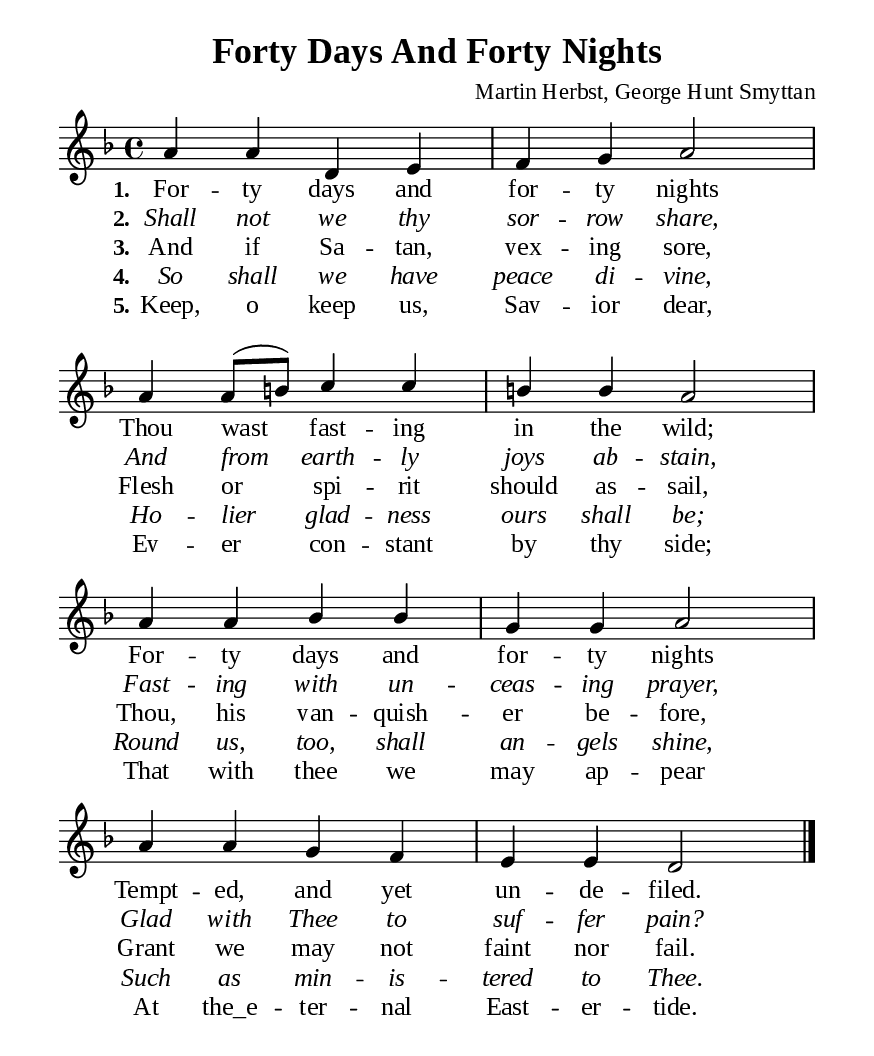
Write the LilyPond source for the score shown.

\version "2.18.2"

\header {
  title = "Forty Days And Forty Nights"
  composer = "Martin Herbst, George Hunt Smyttan"
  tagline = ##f
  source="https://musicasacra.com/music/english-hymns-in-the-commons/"
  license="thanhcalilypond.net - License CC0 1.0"
}

global= {
  \key f \major
  \time 4/4
  \override Score.BarNumber.break-visibility = ##(#f #f #f)
  \override Lyrics.LyricSpace.minimum-distance = #3.0
}

\paper {
  #(set-paper-size "a5")
  top-margin = 10\mm
  bottom-margin = 5\mm
  left-margin = 10\mm
  right-margin = 10\mm
  indent = #0
  #(define fonts
	 (make-pango-font-tree "Liberation Serif"
	 		       "Liberation Serif"
			       "Liberation Serif"
			       (/ 20 20)))
  system-system-spacing = #'((basic-distance . 3) (padding . 3))
}

printItalic = \with {
  \override LyricText.font-shape = #'italic
}

% Verse music
musicVerseSoprano = \relative c'' {
  %{	01	%} a4 a d, e |
  %{	02	%} f g a2 |
  %{	03	%} a4 a8 (b!) c4 c |
  %{	04	%} b! b a2 |
  %{	05	%} a4 a bes bes |
  %{	06	%} g g a2 |
  %{	07	%} a4 a g f |
  %{	08	%} e e d2 \bar "|."
}

% Verse lyrics
verseOne = \lyricmode {
  \set stanza = #"1."
  For -- ty days and for -- ty nights
  Thou wast fast -- ing in the wild;
  For -- ty days and for -- ty nights
  Tempt -- ed, and yet un -- de -- filed.
}

verseTwo = \lyricmode {
  \set stanza = #"2."
  Shall not we thy sor -- row share,
  And from earth -- ly joys ab -- stain,
  Fast -- ing with un -- ceas -- ing prayer,
  Glad with Thee to suf -- fer pain?
}

verseThree = \lyricmode {
  \set stanza = #"3."
  And if Sa -- tan, vex -- ing sore,
  Flesh or spi -- rit should as -- sail,
  Thou, his van -- quish -- er be -- fore,
  Grant we may not faint nor fail.
}

verseFour = \lyricmode {
  \set stanza = #"4."
  So shall we have peace di -- vine,
  Ho -- lier glad -- ness ours shall be;
  Round us, too, shall an -- gels shine,
  Such as min -- is -- tered to Thee.
}

verseFive = \lyricmode {
  \set stanza = #"5."
  Keep, o keep us, Sav -- ior dear,
  Ev -- er con -- stant by thy side;
  That with thee we may ap -- pear
  At "the_e" -- ter -- nal East -- er -- tide.
}

% Layout
\score {
    \new ChoirStaff <<
      \new Staff <<
        \clef "treble"
        \new Voice = "sopranos" { \global \stemUp \slurUp \musicVerseSoprano }
      >>
      \new Lyrics \lyricsto sopranos \verseOne
      \new Lyrics \printItalic \lyricsto sopranos \verseTwo
      \new Lyrics \lyricsto sopranos \verseThree
      \new Lyrics \printItalic \lyricsto sopranos \verseFour
      \new Lyrics \lyricsto sopranos \verseFive
    >>
}
